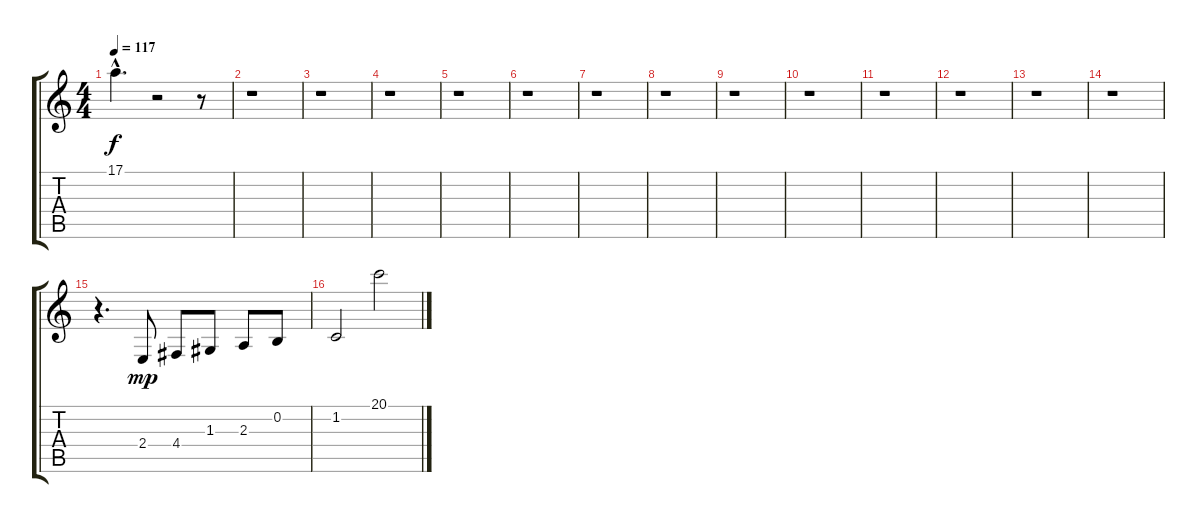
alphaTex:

\track "" {instrument stringensemble1}
\staff {score tabs}
\tuning (E4 B3 G3 D3 A2 E2) {hide}
\ts (4 4)
\tempo 117
\clef g2
\ks c
17.1{hac t}.4{d dy f} r.2 r.8 |
r.1 |
r.1 |
r.1 |
r.1 |
r.1 |
r.1 |
r.1 |
r.1 |
r.1 |
r.1 |
r.1 |
r.1 |
r.1 |
r.4{d} 2.4.8{dy mp} 4.4.8 1.3.8 2.3.8 0.2.8 |
1.2.2 20.1.2
